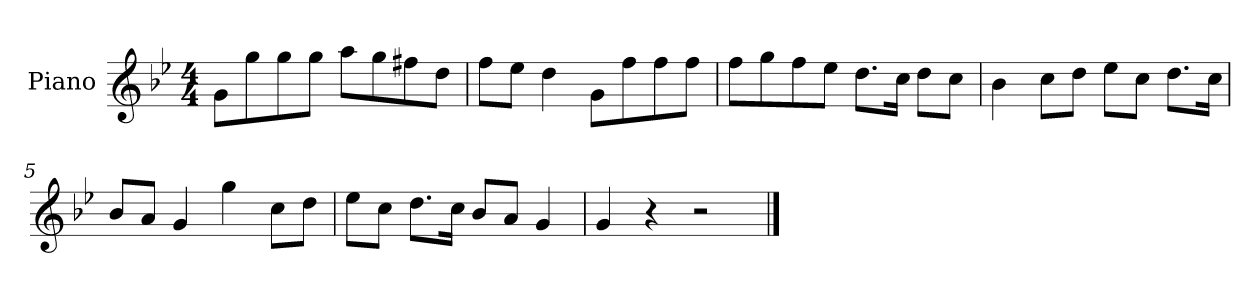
**kern
*part1
*staff1
*I"Piano
*I'P-no
*clefG2
*k[b-e-]
*M4/4
*MM90
=1
8g\L
8gg\
8gg\
8gg\J
8aa\L
8gg\
8ff#X\
8dd\J
=2
8ff\L
8ee-\J
4dd\
8g\L
8ff\
8ff\
8ff\J
=3
8ff\L
8gg\
8ff\
8ee-\J
8.dd\L
16cc\Jk
8dd\L
8cc\J
=4
4b-\
8cc\L
8dd\J
8ee-\L
8cc\J
8.dd\L
16cc\Jk
=5
8b-/L
8a/J
4g/
4gg\
8cc\L
8dd\J
!!LO:LB:g=z
=6
8ee-\L
8cc\J
8.dd\L
16cc\Jk
8b-/L
8a/J
4g/
=7
4g/
4r
2r
==
*-
